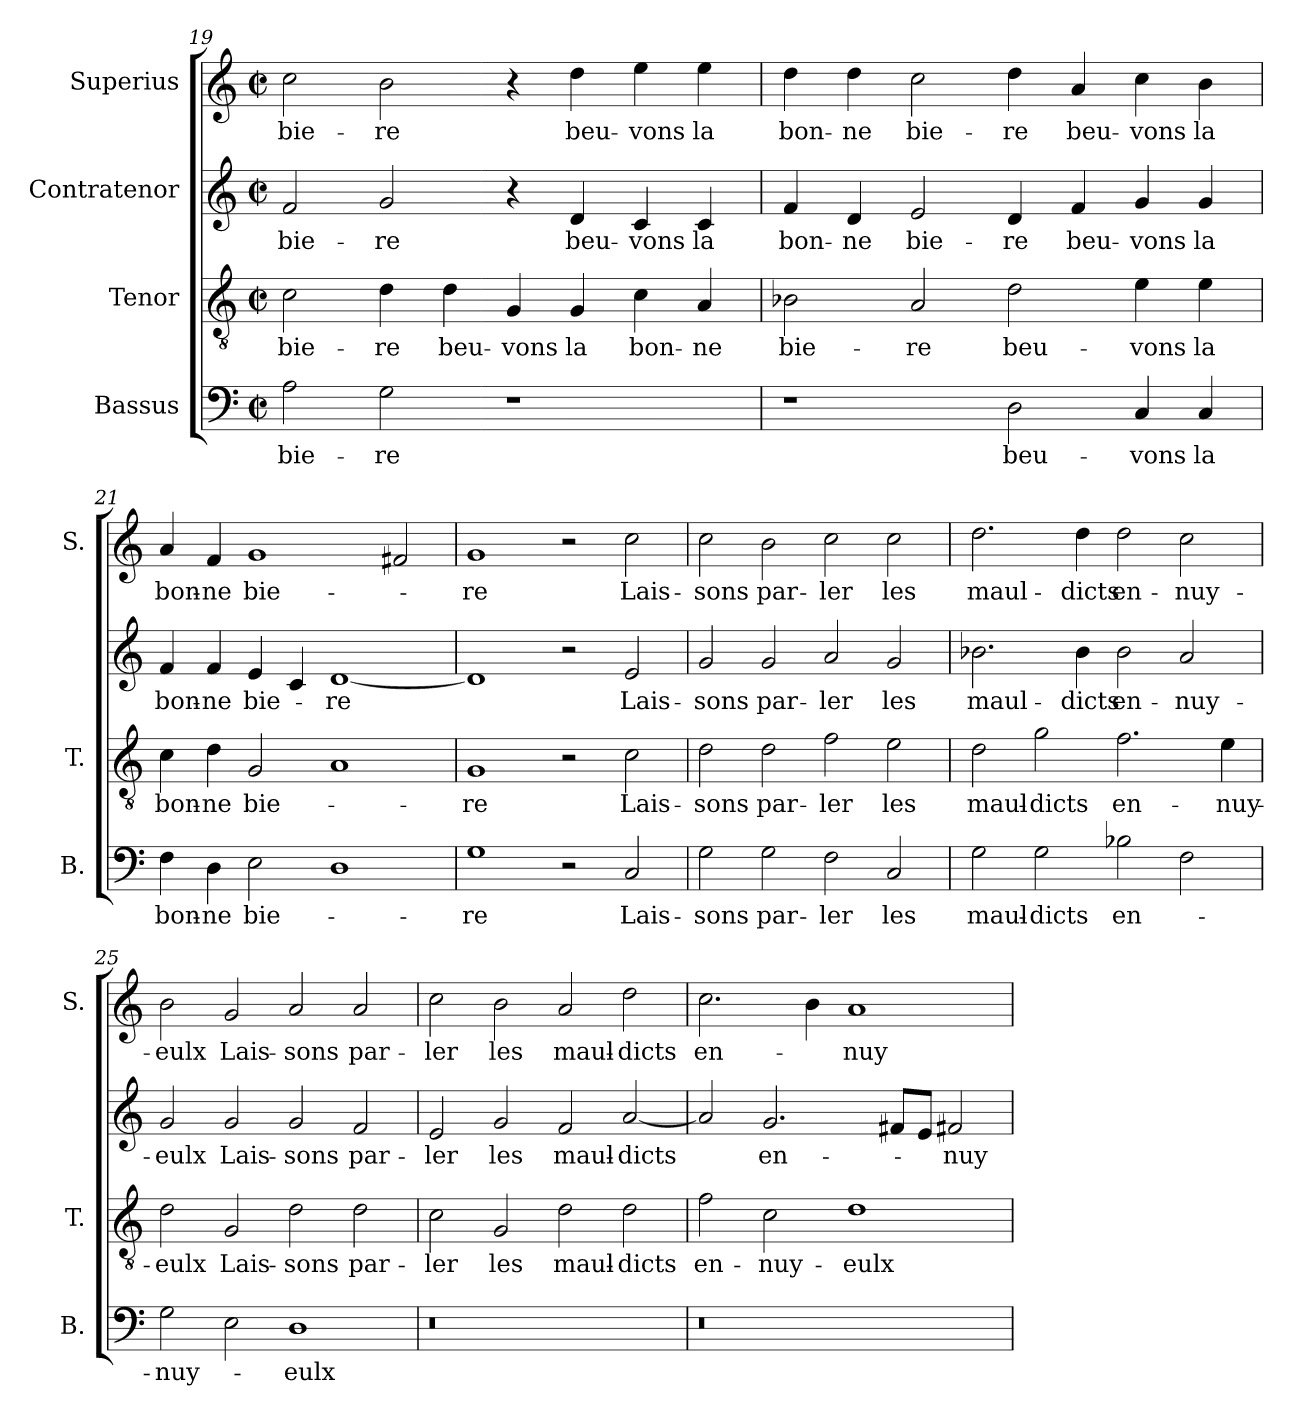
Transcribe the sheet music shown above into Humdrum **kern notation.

**kern	**text	**kern	**text	**kern	**text	**kern	**text
*part4	*part4	*part3	*part3	*part2	*part2	*part1	*part1
*staff4	*staff4	*staff3	*staff3	*staff2	*staff2	*staff1	*staff1
*I"Bassus	*	*I"Tenor	*	*I"Contratenor	*	*I"Superius	*
*I'B.	*	*I'T.	*	*	*	*I'S.	*
*clefF4	*	*clefGv2	*	*clefG2	*	*clefG2	*
*k[]	*	*k[]	*	*k[]	*	*k[]	*
*C:	*	*C:	*	*C:	*	*C:	*
*M2/2	*	*M2/2	*	*M2/2	*	*M2/2	*
*met(c|)	*	*met(c|)	*	*met(c|)	*	*met(c|)	*
=19	=19	=19	=19	=19	=19	=19	=19
2A\	bie-	2c\	bie-	2f/	bie-	2cc\	bie-
2G\	-re	4d\	-re	2g/	-re	2b\	-re
.	.	4d\	beu-	.	.	.	.
1r	.	4G/	-vons	4r	.	4r	.
.	.	4G/	la	4d/	beu-	4dd\	beu-
.	.	4c\	bon-	4c/	-vons	4ee\	-vons
.	.	4A/	-ne	4c/	la	4ee\	la
=20	=20	=20	=20	=20	=20	=20	=20
1r	.	2B-X\	bie-	4f/	bon-	4dd\	bon-
.	.	.	.	4d/	-ne	4dd\	-ne
.	.	2A/	-re	2e/	bie-	2cc\	bie-
2D\	beu-	2d\	beu-	4d/	-re	4dd\	-re
.	.	.	.	4f/	beu-	4a/	beu-
4C/	-vons	4e\	-vons	4g/	-vons	4cc\	-vons
4C/	la	4e\	la	4g/	la	4b\	la
!!LO:LB:g=z
=21	=21	=21	=21	=21	=21	=21	=21
4F\	bon-	4c\	bon-	4f/	bon-	4a/	bon-
4D\	-ne	4d\	-ne	4f/	-ne	4f/	-ne
2E\	bie-	2G/	bie-	4e/	bie-	1g/	bie-
.	.	.	.	4c/	.	.	.
1D\	.	1A/	.	[1d/	-re	.	.
.	.	.	.	.	.	2f#X/	.
=22	=22	=22	=22	=22	=22	=22	=22
1G\	-re	1G/	-re	1d/]	.	1g/	-re
2r	.	2r	.	2r	.	2r	.
2C/	Lais-	2c\	Lais-	2e/	Lais-	2cc\	Lais-
=23	=23	=23	=23	=23	=23	=23	=23
2G\	-sons	2d\	-sons	2g/	-sons	2cc\	-sons
2G\	par-	2d\	par-	2g/	par-	2b\	par-
2F\	-ler	2f\	-ler	2a/	-ler	2cc\	-ler
2C/	les	2e\	les	2g/	les	2cc\	les
=24	=24	=24	=24	=24	=24	=24	=24
2G\	maul-	2d\	maul-	2.b-X\	maul-	2.dd\	maul-
2G\	-dicts	2g\	-dicts	.	.	.	.
.	.	.	.	4b-\	-dicts	4dd\	-dicts
2B-X\	en-	2.f\	en-	2b-\	en-	2dd\	en-
2F\	.	.	.	2a/	-nuy-	2cc\	-nuy-
.	.	4e\	-nuy-	.	.	.	.
=25	=25	=25	=25	=25	=25	=25	=25
2G\	-nuy-	2d\	-eulx	2g/	-eulx	2b\	-eulx
2E\	.	2G/	Lais-	2g/	Lais-	2g/	Lais-
1D\	-eulx	2d\	-sons	2g/	-sons	2a/	-sons
.	.	2d\	par-	2f/	par-	2a/	par-
!!LO:PB:g=z
=26	=26	=26	=26	=26	=26	=26	=26
!LO:N:vis=0	!	!	!	!	!	!	!
1r	.	2c\	-ler	2e/	-ler	2cc\	-ler
.	.	2G/	les	2g/	les	2b\	les
1ryy	.	2d\	maul-	2f/	maul-	2a/	maul-
.	.	2d\	-dicts	[2a/	-dicts	2dd\	-dicts
=27	=27	=27	=27	=27	=27	=27	=27
!LO:N:vis=0	!	!	!	!	!	!	!
1r	.	2f\	en-	2a/]	.	2.cc\	en-
.	.	2c\	-nuy-	2.g/	en-	.	.
.	.	.	.	.	.	4b\	.
1ryy	.	1d\	-eulx	.	.	1a/	-nuy-
.	.	.	.	8f#X/L	.	.	.
.	.	.	.	8e/J	.	.	.
.	.	.	.	2f#X/	-nuy-	.	.
=	=	=	=	=	=	=	=
*-	*-	*-	*-	*-	*-	*-	*-
